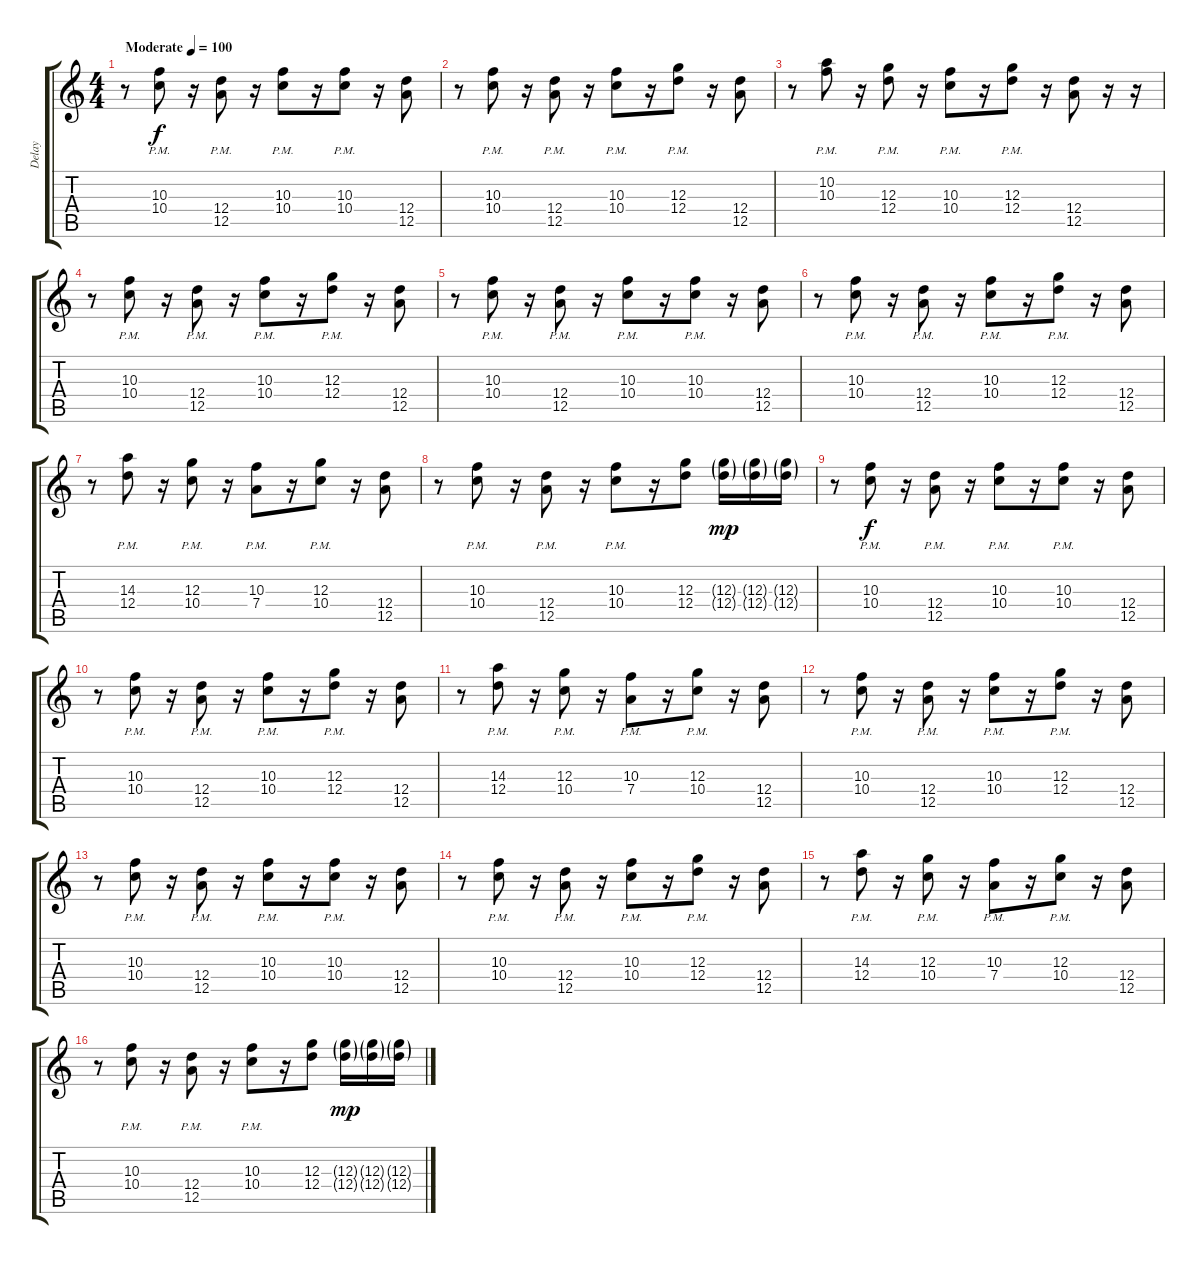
\track ("Delay" "Delay") {instrument electricguitarclean}
\staff {score tabs}
\tuning (E4 B3 G3 D3 A2 E2) {hide}
\ts (4 4)
\tempo (100 "Moderate")
\clef g2
\ks c
r.8{dy f instrument electricguitarclean} (10.3{pm} 10.4{pm}).8 r.16 (12.4{pm} 12.5{pm}).8 r.16 (10.3{pm} 10.4{pm}).8 r.16 (10.3{pm} 10.4{pm}).8 r.16 (12.4 12.5).8 |
r.8 (10.3{pm} 10.4{pm}).8 r.16 (12.4{pm} 12.5{pm}).8 r.16 (10.3{pm} 10.4{pm}).8 r.16 (12.3{pm} 12.4{pm}).8 r.16 (12.4 12.5).8 |
r.8 (10.2{pm} 10.3{pm}).8 r.16 (12.3{pm} 12.4{pm}).8 r.16 (10.3{pm} 10.4{pm}).8 r.16 (12.3{pm} 12.4{pm}).8 r.16 (12.4 12.5).8 r.16 r.16 |
r.8 (10.3{pm} 10.4{pm}).8 r.16 (12.4{pm} 12.5{pm}).8 r.16 (10.3{pm} 10.4{pm}).8 r.16 (12.3{pm} 12.4{pm}).8 r.16 (12.4 12.5).8 |
r.8 (10.3{pm} 10.4{pm}).8 r.16 (12.4{pm} 12.5{pm}).8 r.16 (10.3{pm} 10.4{pm}).8 r.16 (10.3{pm} 10.4{pm}).8 r.16 (12.4 12.5).8 |
r.8 (10.3{pm} 10.4{pm}).8 r.16 (12.4{pm} 12.5{pm}).8 r.16 (10.3{pm} 10.4{pm}).8 r.16 (12.3{pm} 12.4{pm}).8 r.16 (12.4 12.5).8 |
r.8 (14.3{pm} 12.4{pm}).8 r.16 (12.3{pm} 10.4{pm}).8 r.16 (10.3{pm} 7.4{pm}).8 r.16 (12.3{pm} 10.4{pm}).8 r.16 (12.4 12.5).8 |
r.8 (10.3{pm} 10.4{pm}).8 r.16 (12.4{pm} 12.5{pm}).8 r.16 (10.3{pm} 10.4{pm}).8 r.16 (12.3 12.4).8 (12.3{g} 12.4{g}).16{dy mp} (12.3{g} 12.4{g}).16 (12.3{g} 12.4{g}).16 |
r.8 (10.3{pm} 10.4{pm}).8{dy f} r.16 (12.4{pm} 12.5{pm}).8 r.16 (10.3{pm} 10.4{pm}).8 r.16 (10.3{pm} 10.4{pm}).8 r.16 (12.4 12.5).8 |
r.8 (10.3{pm} 10.4{pm}).8 r.16 (12.4{pm} 12.5{pm}).8 r.16 (10.3{pm} 10.4{pm}).8 r.16 (12.3{pm} 12.4{pm}).8 r.16 (12.4 12.5).8 |
r.8 (14.3{pm} 12.4{pm}).8 r.16 (12.3{pm} 10.4{pm}).8 r.16 (10.3{pm} 7.4{pm}).8 r.16 (12.3{pm} 10.4{pm}).8 r.16 (12.4 12.5).8 |
r.8 (10.3{pm} 10.4{pm}).8 r.16 (12.4{pm} 12.5{pm}).8 r.16 (10.3{pm} 10.4{pm}).8 r.16 (12.3{pm} 12.4{pm}).8 r.16 (12.4 12.5).8 |
r.8 (10.3{pm} 10.4{pm}).8 r.16 (12.4{pm} 12.5{pm}).8 r.16 (10.3{pm} 10.4{pm}).8 r.16 (10.3{pm} 10.4{pm}).8 r.16 (12.4 12.5).8 |
r.8 (10.3{pm} 10.4{pm}).8 r.16 (12.4{pm} 12.5{pm}).8 r.16 (10.3{pm} 10.4{pm}).8 r.16 (12.3{pm} 12.4{pm}).8 r.16 (12.4 12.5).8 |
r.8 (14.3{pm} 12.4{pm}).8 r.16 (12.3{pm} 10.4{pm}).8 r.16 (10.3{pm} 7.4{pm}).8 r.16 (12.3{pm} 10.4{pm}).8 r.16 (12.4 12.5).8 |
r.8 (10.3{pm} 10.4{pm}).8 r.16 (12.4{pm} 12.5{pm}).8 r.16 (10.3{pm} 10.4{pm}).8 r.16 (12.3 12.4).8 (12.3{g} 12.4{g}).16{dy mp} (12.3{g} 12.4{g}).16 (12.3{g} 12.4{g}).16
